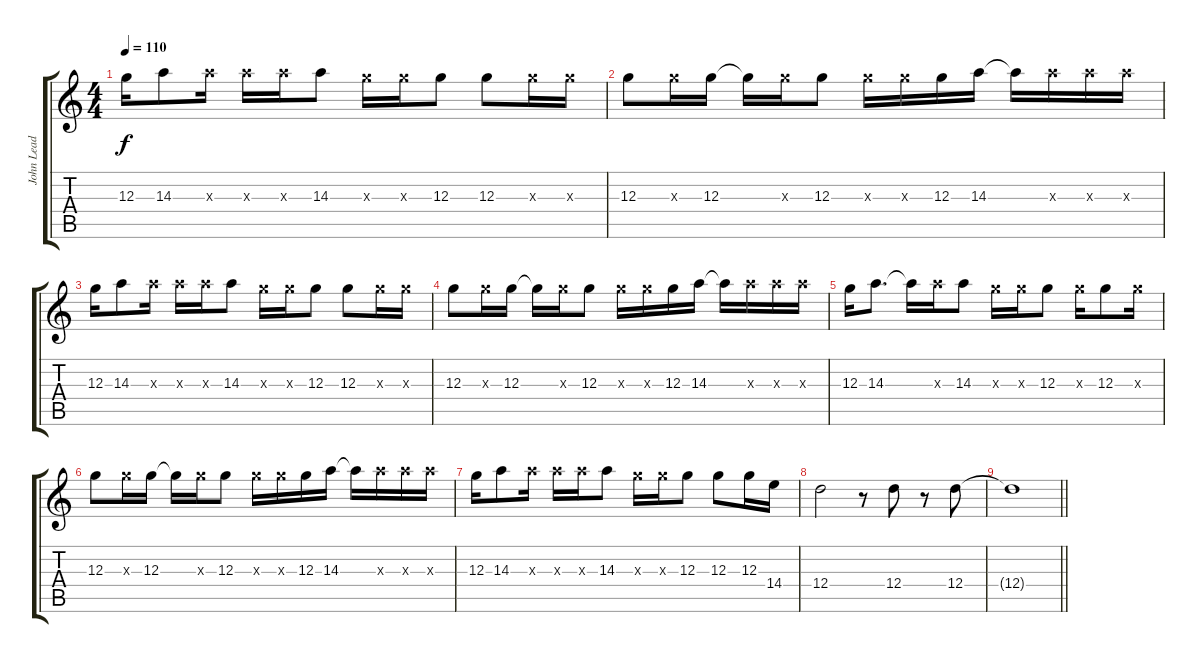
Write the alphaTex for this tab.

\track ("John Lead" "John Lead") {instrument distortionguitar}
\staff {score tabs}
\tuning (E4 B3 G3 D3 A2 E2) {hide}
\ts (4 4)
\tempo 110
\clef g2
\ks c
12.3.16{dy f instrument acousticguitarsteel} 14.3.8 14.3{x}.16 14.3{x}.16 14.3{x}.16 14.3.8 12.3{x}.16 12.3{x}.16 12.3.8 12.3.8 12.3{x}.16 12.3{x}.16 |
12.3.8 12.3{x}.16 12.3.16 12.3{t}.16 12.3{x}.16 12.3.8 12.3{x}.16 12.3{x}.16 12.3.16 14.3.16 14.3{t}.16 14.3{x}.16 14.3{x}.16 14.3{x}.16 |
12.3.16 14.3.8 14.3{x}.16 14.3{x}.16 14.3{x}.16 14.3.8 12.3{x}.16 12.3{x}.16 12.3.8 12.3.8 12.3{x}.16 12.3{x}.16 |
12.3.8 12.3{x}.16 12.3.16 12.3{t}.16 12.3{x}.16 12.3.8 12.3{x}.16 12.3{x}.16 12.3.16 14.3.16 14.3{t}.16 14.3{x}.16 14.3{x}.16 14.3{x}.16 |
12.3.16 14.3.8{d} 14.3{t}.16 14.3{x}.16 14.3.8 12.3{x}.16 12.3{x}.16 12.3.8 12.3{x}.16 12.3.8 12.3{x}.16 |
12.3.8 12.3{x}.16 12.3.16 12.3{t}.16 12.3{x}.16 12.3.8 12.3{x}.16 12.3{x}.16 12.3.16 14.3.16 14.3{t}.16 14.3{x}.16 14.3{x}.16 14.3{x}.16 |
12.3.16 14.3.8 14.3{x}.16 14.3{x}.16 14.3{x}.16 14.3.8 12.3{x}.16 12.3{x}.16 12.3.8 12.3.8 12.3.16 14.4.16 |
12.4.2 r.8 12.4.8 r.8 12.4.8 |
\barLineRight lightlight
12.4{t}.1
